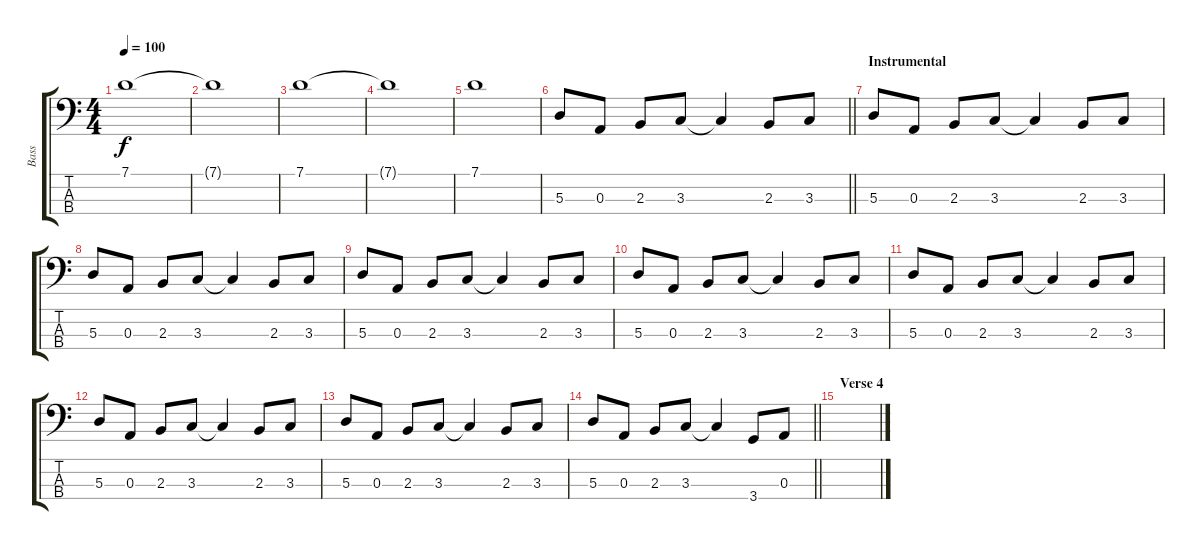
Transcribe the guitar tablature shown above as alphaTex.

\track ("Bass" "Bass") {instrument electricbassfinger}
\staff {score tabs}
\tuning (G2 D2 A1 E1) {hide}
\ts (4 4)
\tempo 100
\clef f4
\ks c
7.1.1{dy f} |
7.1{t}.1 |
7.1.1 |
7.1{t}.1 |
7.1.1 |
\barLineRight lightlight
5.3.8 0.3.8 2.3.8 3.3.8 3.3{t}.4 2.3.8 3.3.8 |
\section ("" "Instrumental")
5.3.8 0.3.8 2.3.8 3.3.8 3.3{t}.4 2.3.8 3.3.8 |
5.3.8 0.3.8 2.3.8 3.3.8 3.3{t}.4 2.3.8 3.3.8 |
5.3.8 0.3.8 2.3.8 3.3.8 3.3{t}.4 2.3.8 3.3.8 |
5.3.8 0.3.8 2.3.8 3.3.8 3.3{t}.4 2.3.8 3.3.8 |
5.3.8 0.3.8 2.3.8 3.3.8 3.3{t}.4 2.3.8 3.3.8 |
5.3.8 0.3.8 2.3.8 3.3.8 3.3{t}.4 2.3.8 3.3.8 |
5.3.8 0.3.8 2.3.8 3.3.8 3.3{t}.4 2.3.8 3.3.8 |
\barLineRight lightlight
5.3.8 0.3.8 2.3.8 3.3.8 3.3{t}.4 3.4.8 0.3.8 |
\section ("" "Verse 4")
